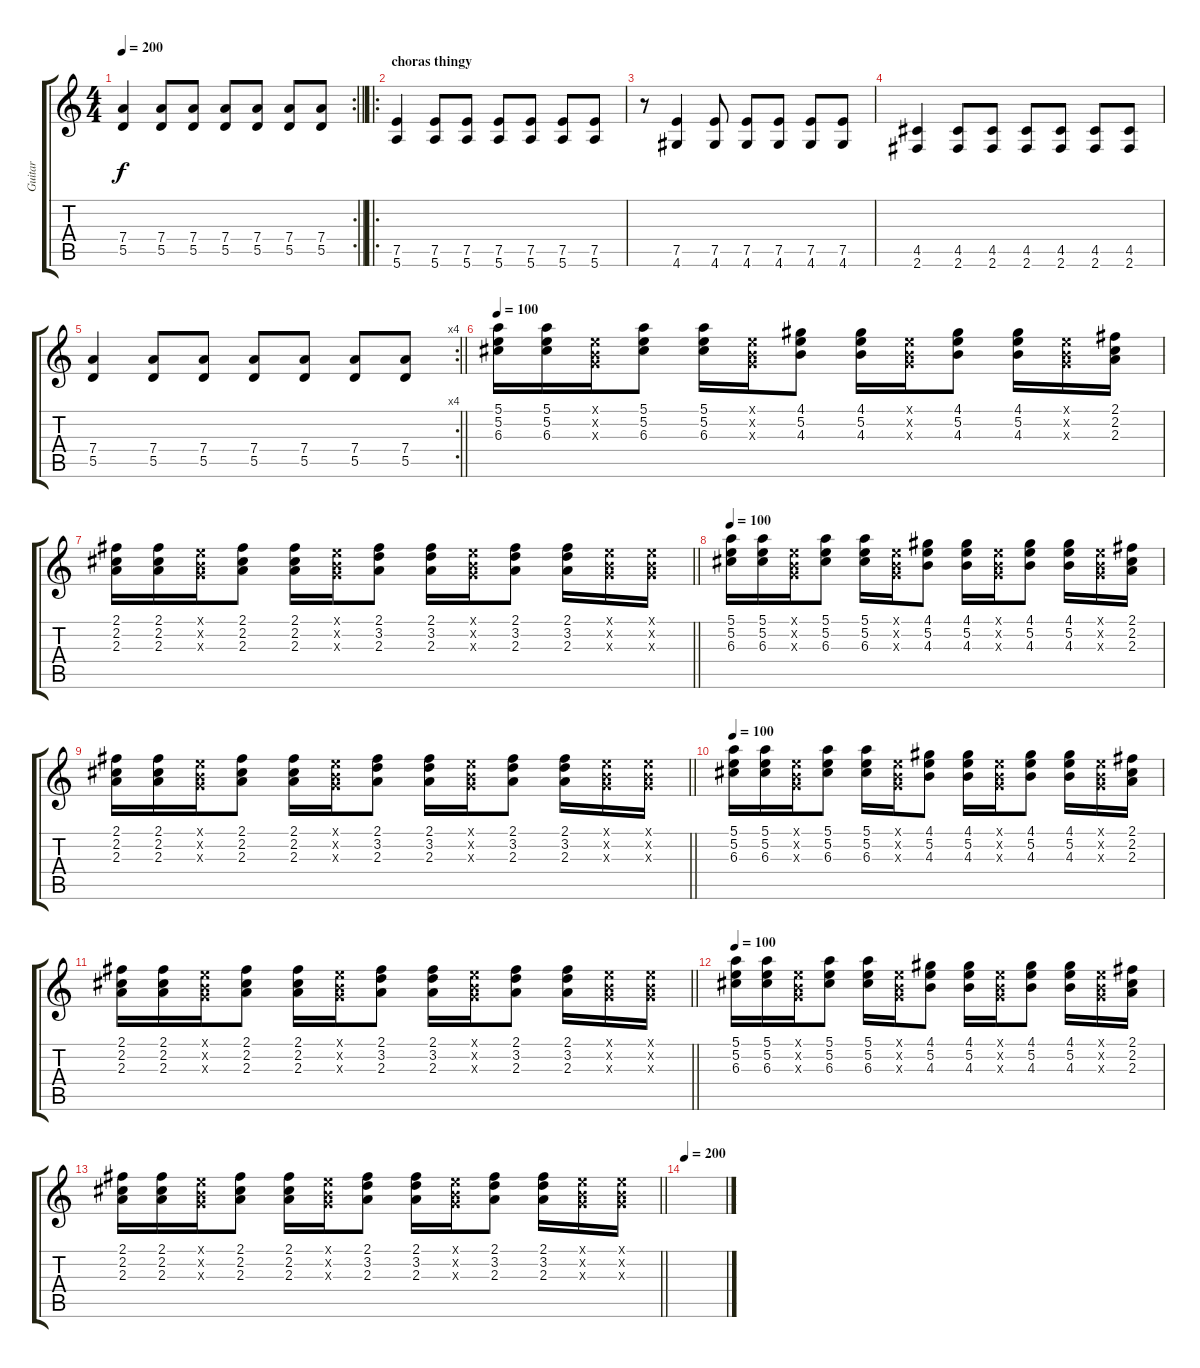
\track ("Guitar" "Guitar") {instrument distortionguitar}
\staff {score tabs}
\tuning (E4 B3 G3 D3 A2 E2) {hide}
\rc 2
\ts (4 4)
\tempo 200
\clef g2
\barLineRight lightlight
\ks c
(7.4 5.5).4{dy f} (7.4 5.5).8 (7.4 5.5).8 (7.4 5.5).8 (7.4 5.5).8 (7.4 5.5).8 (7.4 5.5).8 |
\ro
\section ("" "choras thingy")
(7.5 5.6).4{instrument distortionguitar} (7.5 5.6).8 (7.5 5.6).8 (7.5 5.6).8 (7.5 5.6).8 (7.5 5.6).8 (7.5 5.6).8 |
r.8 (7.5 4.6).4 (7.5 4.6).8 (7.5 4.6).8 (7.5 4.6).8 (7.5 4.6).8 (7.5 4.6).8 |
(4.5 2.6).4 (4.5 2.6).8 (4.5 2.6).8 (4.5 2.6).8 (4.5 2.6).8 (4.5 2.6).8 (4.5 2.6).8 |
\rc 4
\barLineRight lightlight
(7.4 5.5).4 (7.4 5.5).8 (7.4 5.5).8 (7.4 5.5).8 (7.4 5.5).8 (7.4 5.5).8 (7.4 5.5).8 |
\tempo 100
(5.1 5.2 6.3).16{volume 15 instrument electricguitarclean} (5.1 5.2 6.3).16 (0.1{x} 0.2{x} 0.3{x}).16 (5.1 5.2 6.3).8 (5.1 5.2 6.3).16 (0.1{x} 0.2{x} 0.3{x}).16 (4.1 5.2 4.3).8 (4.1 5.2 4.3).16 (0.1{x} 0.2{x} 0.3{x}).16 (4.1 5.2 4.3).8 (4.1 5.2 4.3).16 (0.1{x} 0.2{x} 0.3{x}).16 (2.1 2.2 2.3).16 |
\barLineRight lightlight
(2.1 2.2 2.3).16 (2.1 2.2 2.3).16 (0.1{x} 0.2{x} 0.3{x}).16 (2.1 2.2 2.3).8 (2.1 2.2 2.3).16 (0.1{x} 0.2{x} 0.3{x}).16 (2.1 3.2 2.3).8 (2.1 3.2 2.3).16 (0.1{x} 0.2{x} 0.3{x}).16 (2.1 3.2 2.3).8 (2.1 3.2 2.3).16 (0.1{x} 0.2{x} 0.3{x}).16 (0.1{x} 0.2{x} 0.3{x}).16 |
\tempo 100
(5.1 5.2 6.3).16 (5.1 5.2 6.3).16 (0.1{x} 0.2{x} 0.3{x}).16 (5.1 5.2 6.3).8 (5.1 5.2 6.3).16 (0.1{x} 0.2{x} 0.3{x}).16 (4.1 5.2 4.3).8 (4.1 5.2 4.3).16 (0.1{x} 0.2{x} 0.3{x}).16 (4.1 5.2 4.3).8 (4.1 5.2 4.3).16 (0.1{x} 0.2{x} 0.3{x}).16 (2.1 2.2 2.3).16 |
\barLineRight lightlight
(2.1 2.2 2.3).16 (2.1 2.2 2.3).16 (0.1{x} 0.2{x} 0.3{x}).16 (2.1 2.2 2.3).8 (2.1 2.2 2.3).16 (0.1{x} 0.2{x} 0.3{x}).16 (2.1 3.2 2.3).8 (2.1 3.2 2.3).16 (0.1{x} 0.2{x} 0.3{x}).16 (2.1 3.2 2.3).8 (2.1 3.2 2.3).16 (0.1{x} 0.2{x} 0.3{x}).16 (0.1{x} 0.2{x} 0.3{x}).16 |
\tempo 100
(5.1 5.2 6.3).16{instrument electricguitarclean} (5.1 5.2 6.3).16 (0.1{x} 0.2{x} 0.3{x}).16 (5.1 5.2 6.3).8 (5.1 5.2 6.3).16 (0.1{x} 0.2{x} 0.3{x}).16 (4.1 5.2 4.3).8 (4.1 5.2 4.3).16 (0.1{x} 0.2{x} 0.3{x}).16 (4.1 5.2 4.3).8 (4.1 5.2 4.3).16 (0.1{x} 0.2{x} 0.3{x}).16 (2.1 2.2 2.3).16 |
\barLineRight lightlight
(2.1 2.2 2.3).16 (2.1 2.2 2.3).16 (0.1{x} 0.2{x} 0.3{x}).16 (2.1 2.2 2.3).8 (2.1 2.2 2.3).16 (0.1{x} 0.2{x} 0.3{x}).16 (2.1 3.2 2.3).8 (2.1 3.2 2.3).16 (0.1{x} 0.2{x} 0.3{x}).16 (2.1 3.2 2.3).8 (2.1 3.2 2.3).16 (0.1{x} 0.2{x} 0.3{x}).16 (0.1{x} 0.2{x} 0.3{x}).16 |
\tempo 100
(5.1 5.2 6.3).16 (5.1 5.2 6.3).16 (0.1{x} 0.2{x} 0.3{x}).16 (5.1 5.2 6.3).8 (5.1 5.2 6.3).16 (0.1{x} 0.2{x} 0.3{x}).16 (4.1 5.2 4.3).8 (4.1 5.2 4.3).16 (0.1{x} 0.2{x} 0.3{x}).16 (4.1 5.2 4.3).8 (4.1 5.2 4.3).16 (0.1{x} 0.2{x} 0.3{x}).16 (2.1 2.2 2.3).16 |
\barLineRight lightlight
(2.1 2.2 2.3).16 (2.1 2.2 2.3).16 (0.1{x} 0.2{x} 0.3{x}).16 (2.1 2.2 2.3).8 (2.1 2.2 2.3).16 (0.1{x} 0.2{x} 0.3{x}).16 (2.1 3.2 2.3).8 (2.1 3.2 2.3).16 (0.1{x} 0.2{x} 0.3{x}).16 (2.1 3.2 2.3).8 (2.1 3.2 2.3).16 (0.1{x} 0.2{x} 0.3{x}).16 (0.1{x} 0.2{x} 0.3{x}).16 |
\tempo 200
